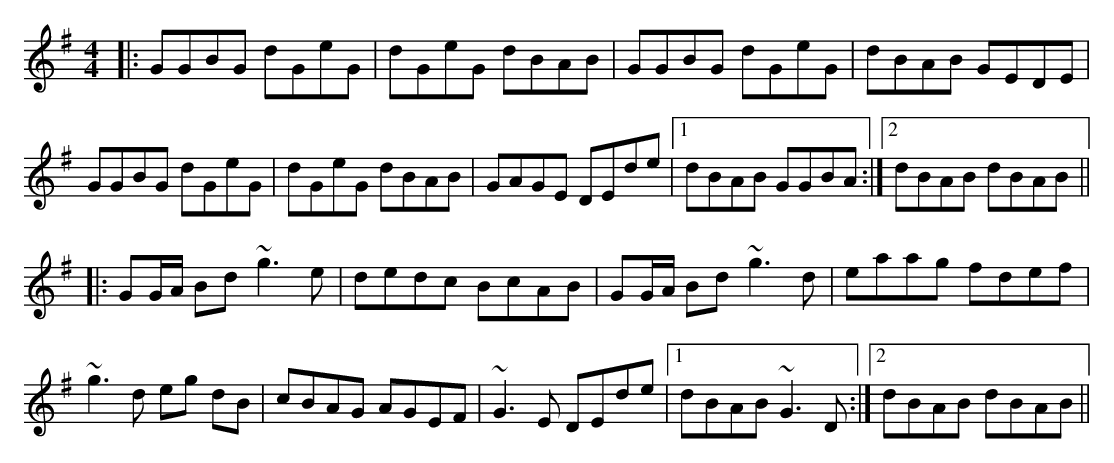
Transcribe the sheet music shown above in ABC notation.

X:1
M:4/4
K:G
|:GGBG dGeG|dGeG dBAB|GGBG dGeG|dBAB GEDE|
GGBG dGeG|dGeG dBAB|GAGE DEde|1 dBAB GGBA:|2 dBAB dBAB||
|:GG/A/ Bd ~g3e|dedc BcAB|GG/A/ Bd ~g3d|eaag fdef|
~g3d eg dB|cBAG AGEF|~G3E DEde|1 dBAB ~G3D:|2 dBAB dBAB||
